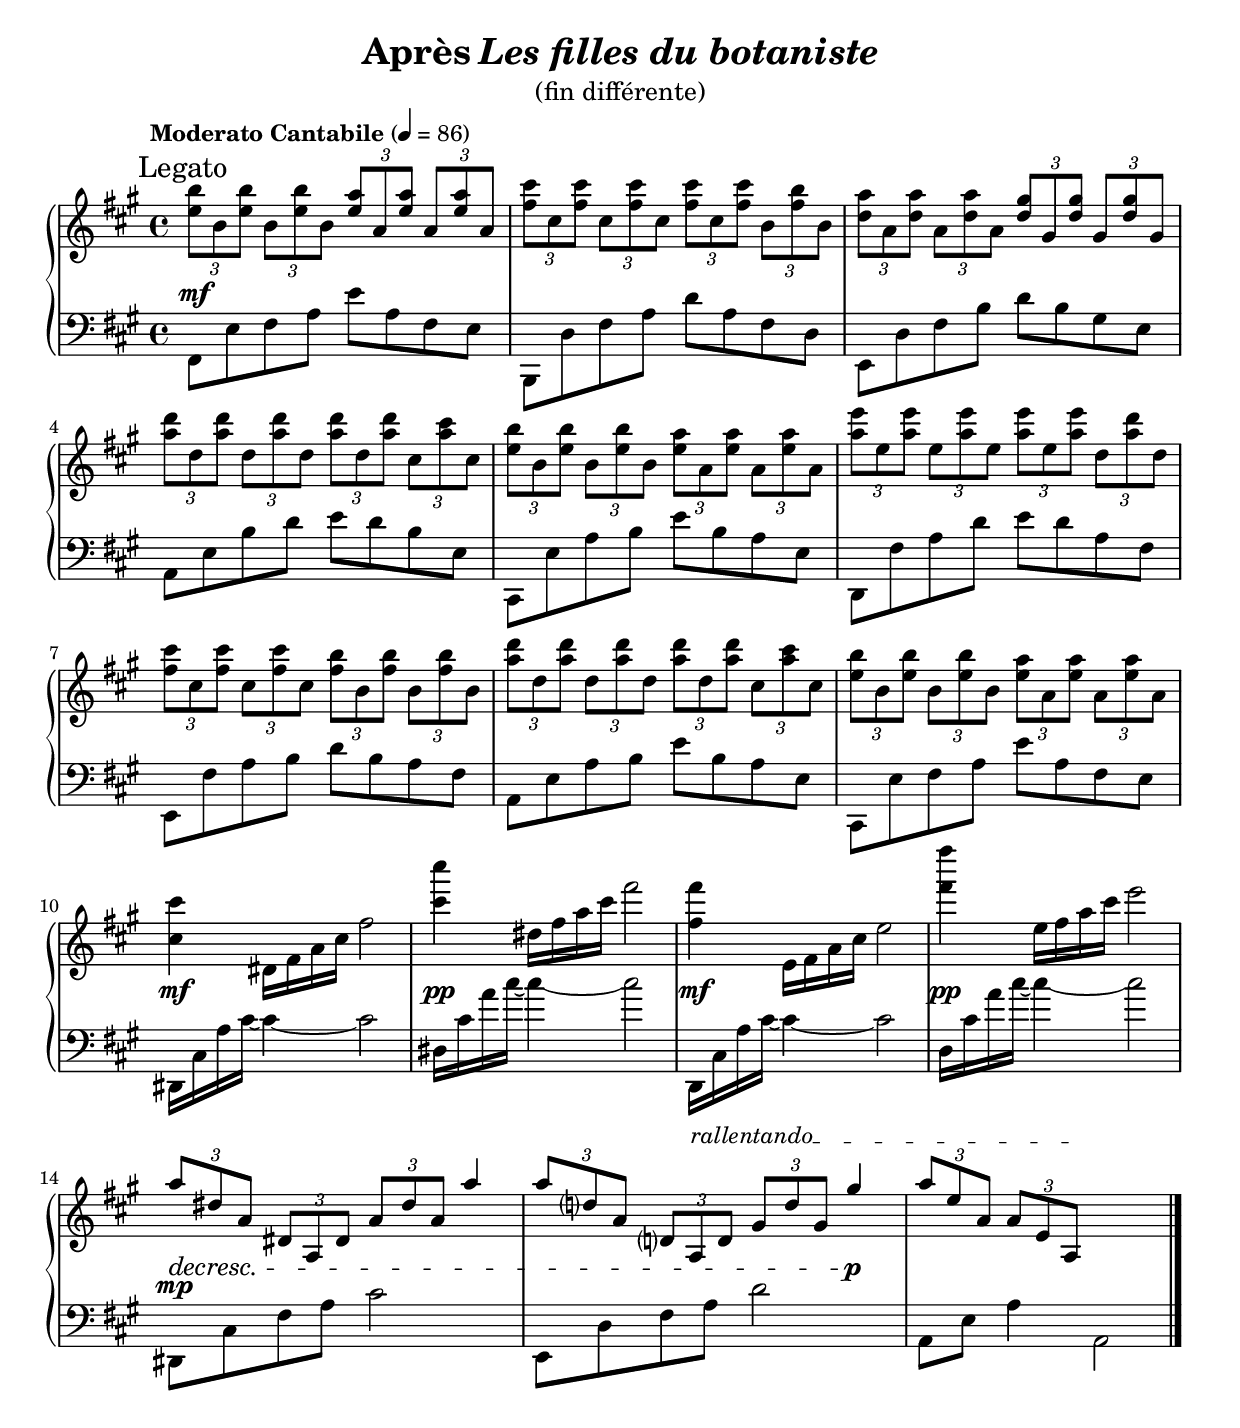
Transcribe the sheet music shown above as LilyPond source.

\version "2.22.1"

% RIGHT HAND %%%%%%%%%%%%%%%%%%%%%%%%%%%%%%%%%%%%%%%%%%%%%%%%

reexpositionPartOneRightHand = {
  \key a \major
  \new Voice {
    \key a \major

    \voiceTwo     |
    \once \override Score.RehearsalMark.self-alignment-X = #LEFT
    \override TupletBracket.bracket-visibility = ##f
    \mark "Legato"
    \tuplet 3/2 { <e''    b''    >8 b'    <e''   b''   >} \tuplet 3/2 { b'     <e''   b''    > b'     } \voiceOne
    \tuplet 3/2 { <e''    a''    >  a'    <e''   a''   >} \tuplet 3/2 { a'     <e''   a''    >  a'    } \voiceTwo  |
    \tuplet 3/2 { <fis''  cis''' >  cis'' <fis'' cis'''>} \tuplet 3/2 { cis''  <fis'' cis''' > cis''  }            %
    \tuplet 3/2 { <fis''  cis''' >  cis'' <fis'' cis'''>} \tuplet 3/2 { b'     <fis'' b''    > b'     }            |
    \tuplet 3/2 { <d''    a''    >  a'    <d''   a''   >} \tuplet 3/2 { a'     <d''   a''    > a'     } \voiceOne  %
    \tuplet 3/2 { <d''    gis''  >  gis'  <d''   gis'' >} \tuplet 3/2 { gis'   <d''   gis''  > gis'   } \voiceTwo  |
    \tuplet 3/2 { <a''    d'''   >  d''   <a''   d'''  >} \tuplet 3/2 { d''    <a''   d'''   > d''    }            %
    \tuplet 3/2 { <a''    d'''   >  d''   <a''   d'''  >} \tuplet 3/2 { cis''  <a''   cis''' > cis''  }            |
    \tuplet 3/2 { <e''    b''    >  b'    <e''   b''   >} \tuplet 3/2 { b'     <b''   e''    > b'     }            %
    \tuplet 3/2 { <e''    a''    >  a'    <e''   a''   >} \tuplet 3/2 { a'     <a''   e''    > a'     }            |
    \tuplet 3/2 { <a''    e'''   >  e''   <a''   e'''  >} \tuplet 3/2 { e''    <a''   e'''   > e''    }            %
    \tuplet 3/2 { <a''    e'''   >  e''   <a''   e'''  >} \tuplet 3/2 { d''    <a''   d'''   > d''    }            |
    \tuplet 3/2 { <fis''  cis''' >  cis'' <fis'' cis'''>} \tuplet 3/2 { cis''  <fis'' cis''' > cis''  }            %
    \tuplet 3/2 { <fis''  b''    >  b'    <fis'' b''   >} \tuplet 3/2 { b'     <fis'' b''    > b'     }            |
    \tuplet 3/2 { <a''    d'''   >  d''   <a''   d'''  >} \tuplet 3/2 { d''    <a''   d'''   > d''    }            %
    \tuplet 3/2 { <a''    d'''   >  d''   <a''   d'''  >} \tuplet 3/2 { cis''  <a''   cis''' > cis''  }            |
    \tuplet 3/2 { <e''    b''    >  b'    <e''   b''   >} \tuplet 3/2 { b'     <b''   e''    > b'     }            %
    \tuplet 3/2 { <e''    a''    >  a'    <e''   a''   >} \tuplet 3/2 { a'     <a''   e''    > a'     }            |
	  <cis''' cis''>4 dis'16 fis' a' cis'' fis''2  |
	  <cis'''' cis'''>4 dis''16 fis'' a'' cis''' fis'''2  |
	  <fis''' fis''>4 e'16 fis' a' cis'' e''2  |
	  <fis'''' fis'''>4 e''16 fis'' a'' cis''' e'''2  |
    \voiceOne
    \dimTextDecresc
    \override TextSpanner.bound-details.left.text = "rallentando"
    \tuplet 3/2 { a''8\>  dis'' a'   } \tuplet 3/2 { dis' a                 dis'           } \tuplet 3/2 { a'   dis'' a'   }  a''4       |
    \tuplet 3/2 { a''8  d''   a' } \tuplet 3/2 { d'   a\startTextSpan d'             } \tuplet 3/2 { gis' d''   gis' }  gis''4\p\! |
    \tuplet 3/2 { a''8    e''   a'   } \tuplet 3/2 { a'   e'                a\stopTextSpan } s2                                        |
  }
}


% LEFT HAND %%%%%%%%%%%%%%%%%%%%%%%%%%%%%%%%%%%%%%%%%%%%%%%%

reexpositionPartOneLeftHand = {
  \clef bass
  \key a \major

  <<
    \new Voice \relative a, {
      \voiceTwo
      | fis8 e' fis a e' a, fis e
      | b, d' fis a d a fis d
      | e, d' fis b d b gis e
      | a, e' b' d e d b e,
      | cis, e' a b e b a e
      | d, fis' a d e d a fis
      | e, fis' a b d b a fis
      | a, e' a b e b a e
      | cis, e' fis a e' a, fis e
      | dis,16 cis' a' cis~ cis4~ cis2
      | dis,16 cis' a' cis~ cis4~ cis2
      | d,,,16   cis' a' cis~ cis4~ cis2
      | d,16   cis' a' cis~ cis4~ cis2
      | dis,,,8  cis' fis a cis2
      | e,,8 d' fis a d2
      | a,8 e' a4 a,2
      \bar "|."
    }
  >>
}


% SCORE %%%%%%%%%%%%%%%%%%%%%%%%%%%%%%%%%%%%%%%%%%%%%%%%

%{
%}

myPageBreak = { %{ \pageBreak %} }

theMusic = {
    \new PianoStaff <<
      % \set PianoStaff.instrumentName = #"Piano  "
      \new Staff = "RightHand"  {
        \tempo "Moderato Cantabile" 4 = 86

        % enforce creation of all contexts at this point of time
        % cf . http://lilypond.org/doc/v2.22/Documentation/notation/common-notation-for-keyboards#changing-staff-manually
        <>
        %{ 
        %}
        \reexpositionPartOneRightHand   \bar "|."
      }
      \new Dynamics {
        %{ 
        %}
        s1-\mf                 % reexpositionPartOne
        \repeat unfold #8 s1  %
        s1-\mf                 
        s1-\pp
        s1-\mf                  
        s1-\pp
        s1-\mp
        % s1-\markup { \center-column { "The" "End" } } % hurlement de joie
      }
      \new Staff = "LeftHand" {
        %{ 
        %}
        \reexpositionPartOneLeftHand   \bar "|."
      }
    >>
}

\book {

  \header {
    title = \markup {#"Après" \italic "Les filles du botaniste" }
    subtitle = \markup { \normal-text "(fin différente)"}
  }

  \score {
    \theMusic

    \layout{
      indent = #0
      \accidentalStyle modern-voice-cautionary
      \override TupletBracket.bracket-visibility = ##t
      \context {
        \Score
        \override SpacingSpanner.base-shortest-duration = #(ly:make-moment 1/10)
      }      
    }
  }

  \score{
    \unfoldRepeats \theMusic

    \midi{
    }
  }

}
